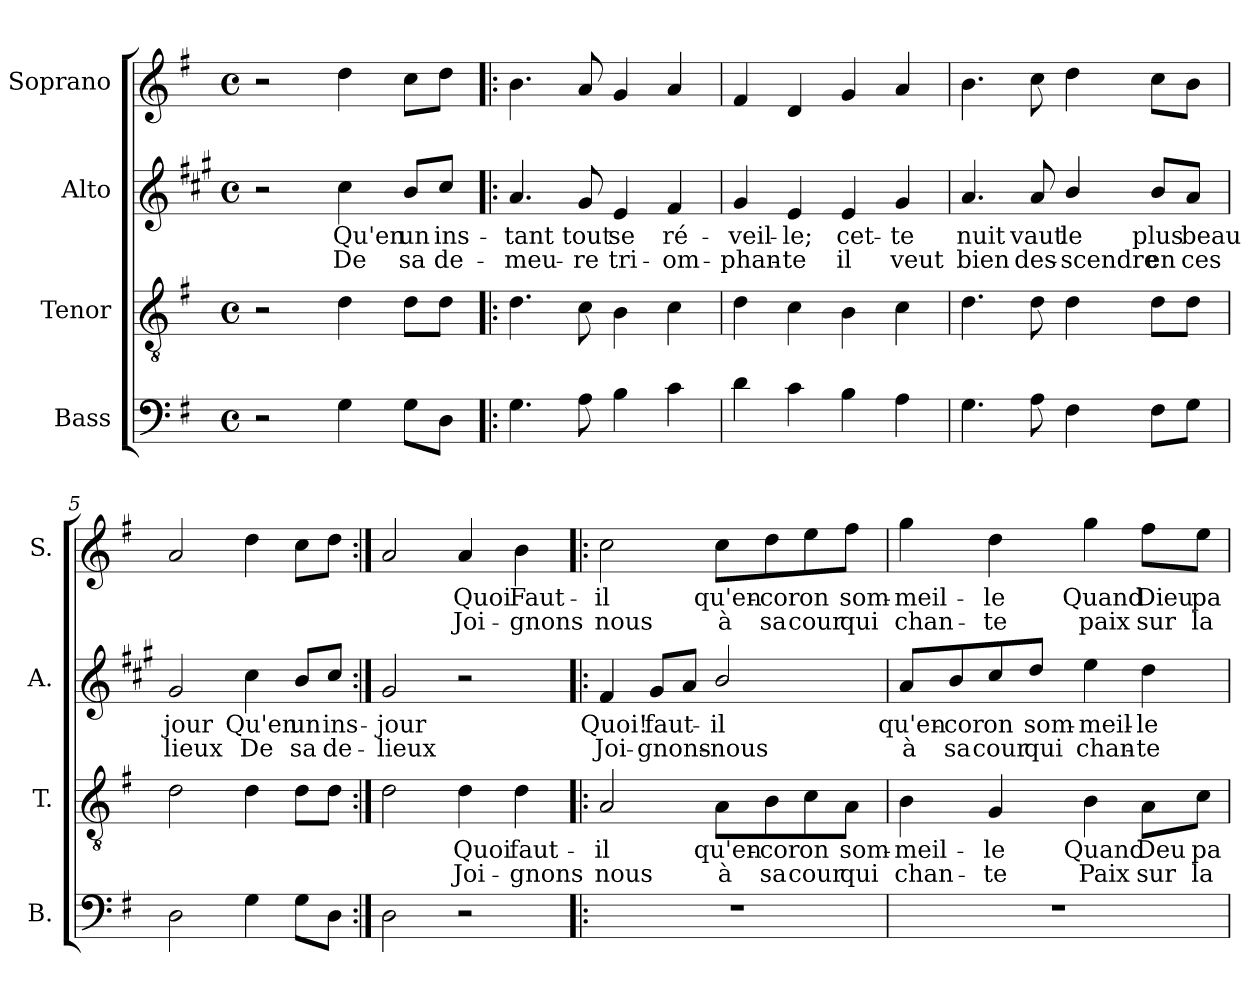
**kern	**kern	**text	**text	**kern	**text	**text	**kern	**text	**text
*part4	*part3	*part3	*part3	*part2	*part2	*part2	*part1	*part1	*part1
*staff4	*staff3	*staff3	*staff3	*staff2	*staff2	*staff2	*staff1	*staff1	*staff1
*I"Bass	*I"Tenor	*	*	*I"Alto	*	*	*I"Soprano	*	*
*I'B.	*I'T.	*	*	*I'A.	*	*	*I'S.	*	*
*clefF4	*clefGv2	*	*	*clefG2	*	*	*clefG2	*	*
*	*	*	*	*ITrd1c2	*	*	*	*	*
*k[f#]	*k[f#]	*	*	*k[f#]	*	*	*k[f#]	*	*
*M4/4	*M4/4	*	*	*M4/4	*	*	*M4/4	*	*
*met(c)	*met(c)	*	*	*met(c)	*	*	*met(c)	*	*
=1	=1	=1	=1	=1	=1	=1	=1	=1	=1
2r	2r	.	.	2r	.	.	2r	.	.
!	!	!	!	!	!LO:LY:b	!LO:LY:b	!	!	!
4G\	4d\	.	.	4b\	Qu'en	De	4dd\	.	.
!	!	!	!	!	!LO:LY:b	!LO:LY:b	!	!	!
8G\L	8d\L	.	.	8a/L	un	sa	8cc\L	.	.
!	!	!	!	!	!LO:LY:b	!LO:LY:b	!	!	!
8D\J	8d\J	.	.	8b/J	ins-	de-	8dd\J	.	.
=2!|:	=2!|:	=2!|:	=2!|:	=2!|:	=2!|:	=2!|:	=2!|:	=2!|:	=2!|:
!	!	!	!	!	!LO:LY:b	!LO:LY:b	!	!	!
4.G\	4.d\	.	.	4.g/	-tant	-meu-	4.b\	.	.
!	!	!	!	!	!LO:LY:b	!LO:LY:b	!	!	!
8A\	8c\	.	.	8f#/	tout	-re	8a/	.	.
!	!	!	!	!	!LO:LY:b	!LO:LY:b	!	!	!
4B\	4B\	.	.	4d/	se	tri-	4g/	.	.
!	!	!	!	!	!LO:LY:b	!LO:LY:b	!	!	!
4c\	4c\	.	.	4e/	ré-	-om-	4a/	.	.
=3	=3	=3	=3	=3	=3	=3	=3	=3	=3
!	!	!	!	!	!LO:LY:b	!LO:LY:b	!	!	!
4d\	4d\	.	.	4f#/	-veil-	-phan-	4f#/	.	.
!	!	!	!	!	!LO:LY:b	!LO:LY:b	!	!	!
4c\	4c\	.	.	4d/	-le;	-te	4d/	.	.
!	!	!	!	!	!LO:LY:b	!LO:LY:b	!	!	!
4B\	4B\	.	.	4d/	cet-	il	4g/	.	.
!	!	!	!	!	!LO:LY:b	!LO:LY:b	!	!	!
4A\	4c\	.	.	4f#/	-te	veut	4a/	.	.
=4	=4	=4	=4	=4	=4	=4	=4	=4	=4
!	!	!	!	!	!LO:LY:b	!LO:LY:b	!	!	!
4.G\	4.d\	.	.	4.g/	nuit	bien	4.b\	.	.
!	!	!	!	!	!LO:LY:b	!LO:LY:b	!	!	!
8A\	8d\	.	.	8g/	vaut	des-	8cc\	.	.
!	!	!	!	!	!LO:LY:b	!LO:LY:b	!	!	!
4F#\	4d\	.	.	4a/	le	-scendre	4dd\	.	.
!	!	!	!	!	!LO:LY:b	!LO:LY:b	!	!	!
8F#\L	8d\L	.	.	8a/L	plus	en	8cc\L	.	.
!	!	!	!	!	!LO:LY:b	!LO:LY:b	!	!	!
8G\J	8d\J	.	.	8g/J	beau	ces	8b\J	.	.
=5	=5	=5	=5	=5	=5	=5	=5	=5	=5
!	!	!	!	!	!LO:LY:b	!LO:LY:b	!	!	!
2D\	2d\	.	.	2f#/	jour	lieux	2a/	.	.
!	!	!	!	!	!LO:LY:b	!LO:LY:b	!	!	!
4G\	4d\	.	.	4b\	Qu'en	De	4dd\	.	.
!	!	!	!	!	!LO:LY:b	!LO:LY:b	!	!	!
8G\L	8d\L	.	.	8a/L	un	sa	8cc\L	.	.
!	!	!	!	!	!LO:LY:b	!LO:LY:b	!	!	!
8D\J	8d\J	.	.	8b/J	ins-	de-	8dd\J	.	.
!!LO:LB:g=z
=6:|!	=6:|!	=6:|!	=6:|!	=6:|!	=6:|!	=6:|!	=6:|!	=6:|!	=6:|!
!	!	!	!	!	!LO:LY:b	!LO:LY:b	!	!	!
2D\	2d\	.	.	2f#/	-jour	-lieux	2a/	.	.
!	!	!LO:LY:b	!LO:LY:b	!	!	!	!	!LO:LY:b	!LO:LY:b
2r	4d\	Quoi	Joi-	2r	.	.	4a/	Quoi	Joi-
!	!	!LO:LY:b	!LO:LY:b	!	!	!	!	!LO:LY:b	!LO:LY:b
.	4d\	faut-	-gnons	.	.	.	4b\	Faut-	-gnons
=7!|:	=7!|:	=7!|:	=7!|:	=7!|:	=7!|:	=7!|:	=7!|:	=7!|:	=7!|:
!	!	!LO:LY:b	!LO:LY:b	!	!LO:LY:b	!LO:LY:b	!	!LO:LY:b	!LO:LY:b
1r	2A/	-il	nous	4e/	Quoi!	Joi-	2cc\	-il	nous
!	!	!	!	!	!LO:LY:b	!LO:LY:b	!	!	!
.	.	.	.	8f#/L	faut-	-gnons-	.	.	.
.	.	.	.	8g/J	.	.	.	.	.
!	!	!LO:LY:b	!LO:LY:b	!	!LO:LY:b	!LO:LY:b	!	!LO:LY:b	!LO:LY:b
.	8A\L	qu'en-	à	2a/	-il	-nous	8cc\L	qu'en-	à
!	!	!LO:LY:b	!LO:LY:b	!	!	!	!	!LO:LY:b	!LO:LY:b
.	8B\	-cor	sa	.	.	.	8dd\	-cor	sa
!	!	!LO:LY:b	!LO:LY:b	!	!	!	!	!LO:LY:b	!LO:LY:b
.	8c\	on	cour	.	.	.	8ee\	on	cour
!	!	!LO:LY:b	!LO:LY:b	!	!	!	!	!LO:LY:b	!LO:LY:b
.	8A\J	som-	qui	.	.	.	8ff#\J	som-	qui
=8	=8	=8	=8	=8	=8	=8	=8	=8	=8
!	!	!LO:LY:b	!LO:LY:b	!	!LO:LY:b	!LO:LY:b	!	!LO:LY:b	!LO:LY:b
1r	4B\	-meil-	chan-	8g/L	qu'en-	à	4gg\	-meil-	chan-
!	!	!	!	!	!LO:LY:b	!LO:LY:b	!	!	!
.	.	.	.	8a/	-cor	sa	.	.	.
!	!	!LO:LY:b	!LO:LY:b	!	!LO:LY:b	!LO:LY:b	!	!LO:LY:b	!LO:LY:b
.	4G/	-le	-te	8b/	on	cour	4dd\	-le	-te
!	!	!	!	!	!LO:LY:b	!LO:LY:b	!	!	!
.	.	.	.	8cc/J	som-	qui	.	.	.
!	!	!LO:LY:b	!LO:LY:b	!	!LO:LY:b	!LO:LY:b	!	!LO:LY:b	!LO:LY:b
.	4B\	Quand	Paix	4dd\	-meil-	chan-	4gg\	Quand	paix
!	!	!LO:LY:b	!LO:LY:b	!	!LO:LY:b	!LO:LY:b	!	!LO:LY:b	!LO:LY:b
.	8A\L	Deu	sur	4cc\	-le	-te	8ff#\L	Dieu	sur
!	!	!LO:LY:b	!LO:LY:b	!	!	!	!	!LO:LY:b	!LO:LY:b
.	8c\J	pa-	la	.	.	.	8ee\J	pa-	la
=	=	=	=	=	=	=	=	=	=
*-	*-	*-	*-	*-	*-	*-	*-	*-	*-
